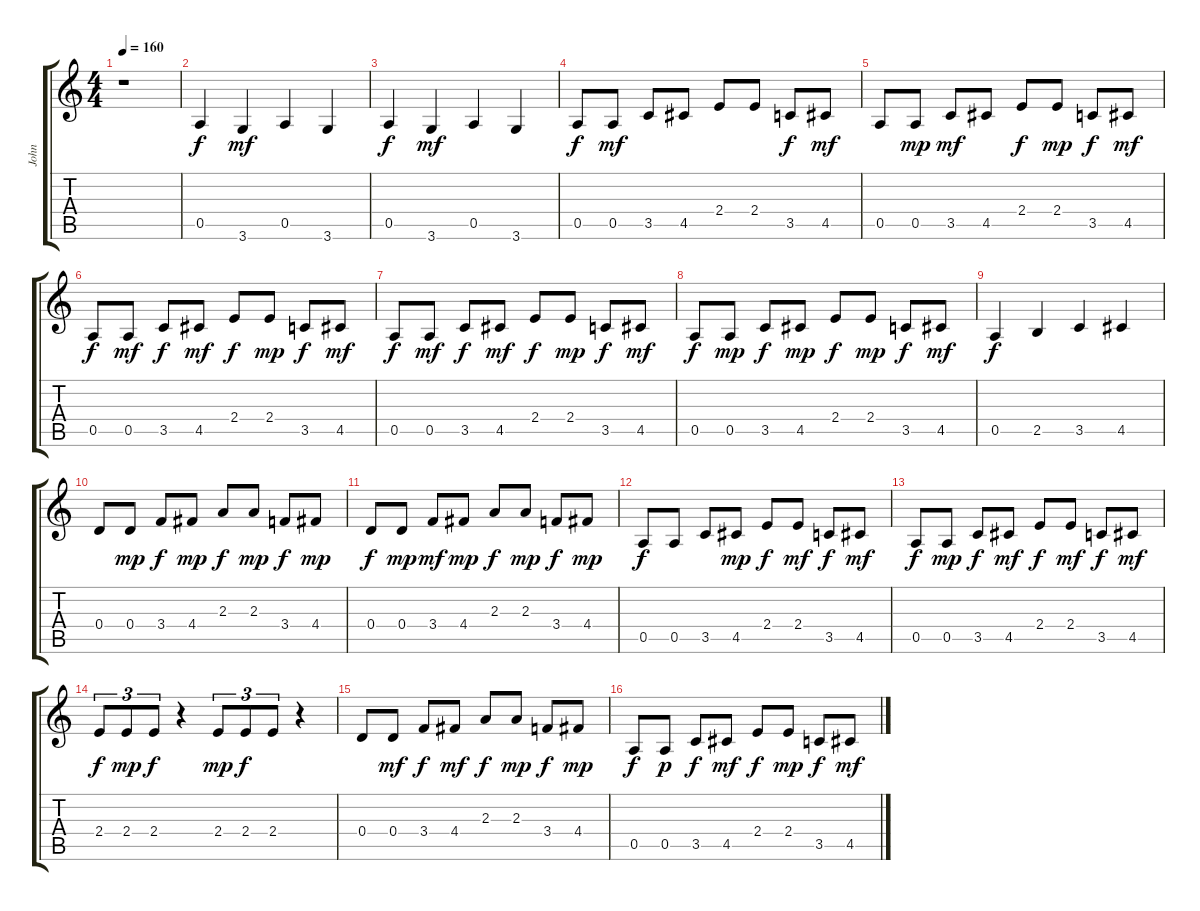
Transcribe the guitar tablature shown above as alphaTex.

\track ("John" "John") {instrument electricguitarclean}
\staff {score tabs}
\tuning (E4 B3 G3 D3 A2 E2) {hide}
\ts (4 4)
\tempo 160
\clef g2
\ks c
r.1{dy f instrument electricguitarclean} |
0.5.4 3.6.4{dy mf} 0.5.4 3.6.4 |
0.5.4{dy f} 3.6.4{dy mf} 0.5.4 3.6.4 |
0.5.8{dy f} 0.5.8{dy mf} 3.5.8 4.5.8 2.4.8 2.4.8 3.5.8{dy f} 4.5.8{dy mf} |
0.5.8 0.5.8{dy mp} 3.5.8{dy mf} 4.5.8 2.4.8{dy f} 2.4.8{dy mp} 3.5.8{dy f} 4.5.8{dy mf} |
0.5.8{dy f} 0.5.8{dy mf} 3.5.8{dy f} 4.5.8{dy mf} 2.4.8{dy f} 2.4.8{dy mp} 3.5.8{dy f} 4.5.8{dy mf} |
0.5.8{dy f} 0.5.8{dy mf} 3.5.8{dy f} 4.5.8{dy mf} 2.4.8{dy f} 2.4.8{dy mp} 3.5.8{dy f} 4.5.8{dy mf} |
0.5.8{dy f} 0.5.8{dy mp} 3.5.8{dy f} 4.5.8{dy mp} 2.4.8{dy f} 2.4.8{dy mp} 3.5.8{dy f} 4.5.8{dy mf} |
0.5.4{dy f} 2.5.4 3.5.4 4.5.4 |
0.4.8 0.4.8{dy mp} 3.4.8{dy f} 4.4.8{dy mp} 2.3.8{dy f} 2.3.8{dy mp} 3.4.8{dy f} 4.4.8{dy mp} |
0.4.8{dy f} 0.4.8{dy mp} 3.4.8{dy mf} 4.4.8{dy mp} 2.3.8{dy f} 2.3.8{dy mp} 3.4.8{dy f} 4.4.8{dy mp} |
0.5.8{dy f} 0.5.8 3.5.8 4.5.8{dy mp} 2.4.8{dy f} 2.4.8{dy mf} 3.5.8{dy f} 4.5.8{dy mf} |
0.5.8{dy f} 0.5.8{dy mp} 3.5.8{dy f} 4.5.8{dy mf} 2.4.8{dy f} 2.4.8{dy mf} 3.5.8{dy f} 4.5.8{dy mf} |
2.4.8{tu (3 2) dy f} 2.4.8{tu (3 2) dy mp} 2.4.8{tu (3 2) dy f} r.4 2.4.8{tu (3 2) dy mp} 2.4.8{tu (3 2) dy f} 2.4.8{tu (3 2)} r.4 |
0.4.8 0.4.8{dy mf} 3.4.8{dy f} 4.4.8{dy mf} 2.3.8{dy f} 2.3.8{dy mp} 3.4.8{dy f} 4.4.8{dy mp} |
0.5.8{dy f} 0.5.8{dy p} 3.5.8{dy f} 4.5.8{dy mf} 2.4.8{dy f} 2.4.8{dy mp} 3.5.8{dy f} 4.5.8{dy mf}
